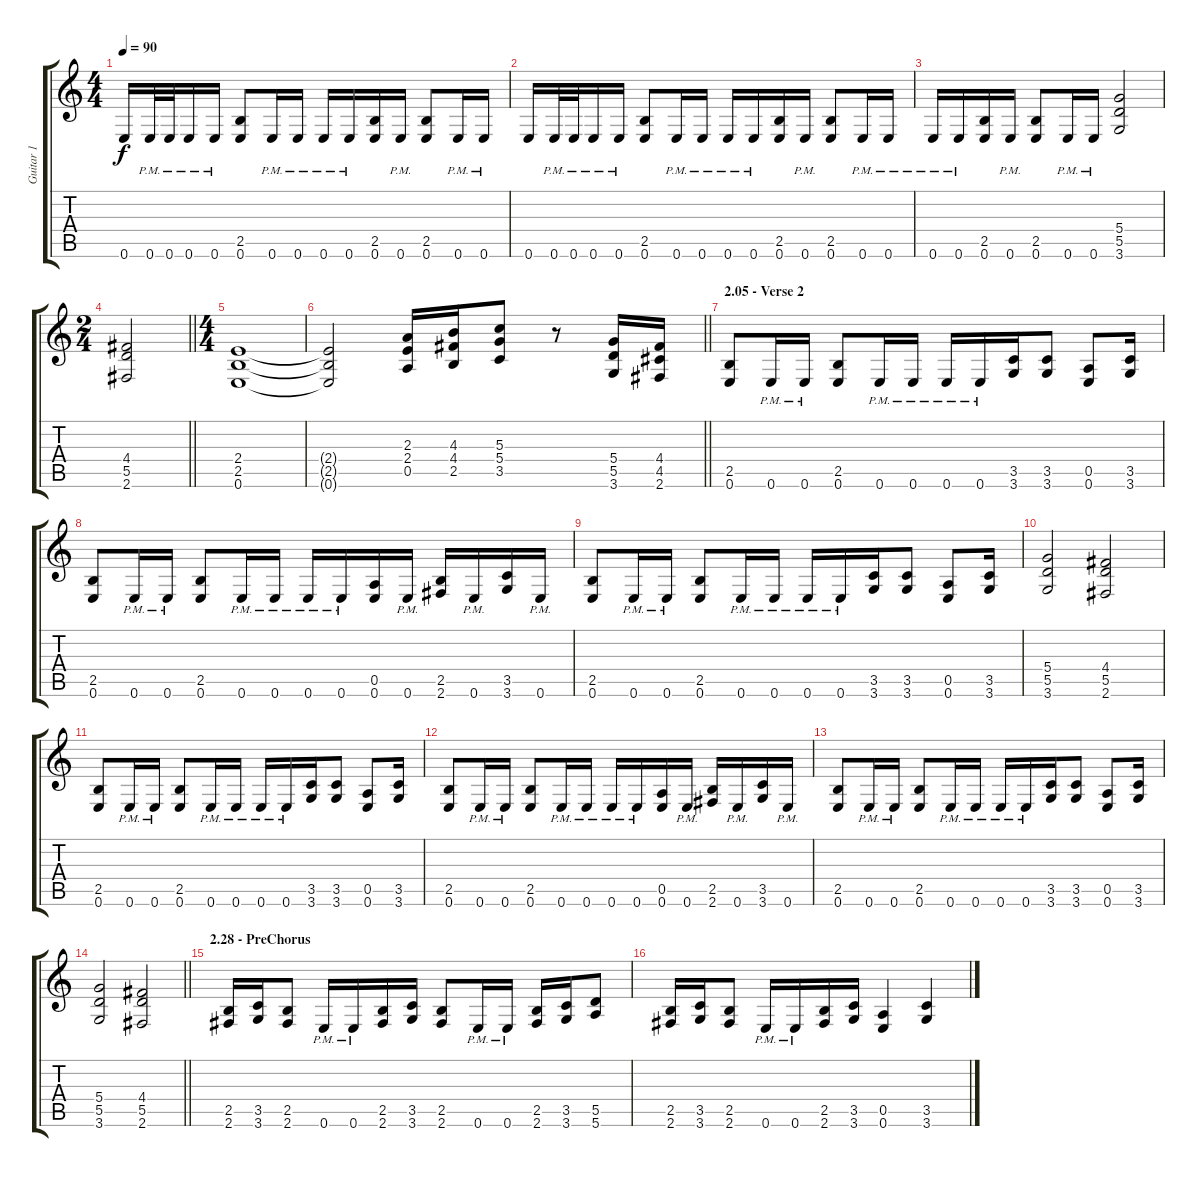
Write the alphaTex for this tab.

\track ("Guitar 1" "Guitar 1") {instrument distortionguitar}
\staff {score tabs}
\tuning (E4 B3 G3 D3 A2 E2) {hide}
\ts (4 4)
\tempo 90
\clef g2
\ks c
0.6.16{dy f} 0.6{pm}.32 0.6{pm}.32 0.6{pm}.16 0.6{pm}.16 (2.5 0.6).8 0.6{pm}.16 0.6{pm}.16 0.6{pm}.16 0.6{pm}.16 (2.5 0.6).16 0.6{pm}.16 (2.5 0.6).8 0.6{pm}.16 0.6{pm}.16 |
0.6.16 0.6{pm}.32 0.6{pm}.32 0.6{pm}.16 0.6{pm}.16 (2.5 0.6).8 0.6{pm}.16 0.6{pm}.16 0.6{pm}.16 0.6{pm}.16 (2.5 0.6).16 0.6{pm}.16 (2.5 0.6).8 0.6{pm}.16 0.6{pm}.16 |
0.6{pm}.16 0.6{pm}.16 (2.5 0.6).16 0.6{pm}.16 (2.5 0.6).8 0.6{pm}.16 0.6{pm}.16 (5.4 5.5 3.6).2 |
\ts (2 4)
\barLineRight lightlight
(4.4 5.5 2.6).2 |
\ts (4 4)
(2.4 2.5 0.6).1 |
\barLineRight lightlight
(2.4{t} 2.5{t} 0.6{t}).2 (2.3 2.4 0.5).16 (4.3 4.4 2.5).16 (5.3 5.4 3.5).8 r.8 (5.4 5.5 3.6).16 (4.4 4.5 2.6).16 |
\section ("" "2.05 - Verse 2")
(2.5 0.6).8 0.6{pm}.16 0.6{pm}.16 (2.5 0.6).8 0.6{pm}.16 0.6{pm}.16 0.6{pm}.16 0.6{pm}.16 (3.5 3.6).16 (3.5 3.6).8 (0.5 0.6).8 (3.5 3.6).16 |
(2.5 0.6).8 0.6{pm}.16 0.6{pm}.16 (2.5 0.6).8 0.6{pm}.16 0.6{pm}.16 0.6{pm}.16 0.6{pm}.16 (0.5 0.6).16 0.6{pm}.16 (2.5 2.6).16 0.6{pm}.16 (3.5 3.6).16 0.6{pm}.16 |
(2.5 0.6).8 0.6{pm}.16 0.6{pm}.16 (2.5 0.6).8 0.6{pm}.16 0.6{pm}.16 0.6{pm}.16 0.6{pm}.16 (3.5 3.6).16 (3.5 3.6).8 (0.5 0.6).8 (3.5 3.6).16 |
(5.4 5.5 3.6).2 (4.4 5.5 2.6).2 |
(2.5 0.6).8 0.6{pm}.16 0.6{pm}.16 (2.5 0.6).8 0.6{pm}.16 0.6{pm}.16 0.6{pm}.16 0.6{pm}.16 (3.5 3.6).16 (3.5 3.6).8 (0.5 0.6).8 (3.5 3.6).16 |
(2.5 0.6).8 0.6{pm}.16 0.6{pm}.16 (2.5 0.6).8 0.6{pm}.16 0.6{pm}.16 0.6{pm}.16 0.6{pm}.16 (0.5 0.6).16 0.6{pm}.16 (2.5 2.6).16 0.6{pm}.16 (3.5 3.6).16 0.6{pm}.16 |
(2.5 0.6).8 0.6{pm}.16 0.6{pm}.16 (2.5 0.6).8 0.6{pm}.16 0.6{pm}.16 0.6{pm}.16 0.6{pm}.16 (3.5 3.6).16 (3.5 3.6).8 (0.5 0.6).8 (3.5 3.6).16 |
\barLineRight lightlight
(5.4 5.5 3.6).2 (4.4 5.5 2.6).2 |
\section ("" "2.28 - PreChorus")
(2.5 2.6).16 (3.5 3.6).16 (2.5 2.6).8 0.6{pm}.16 0.6{pm}.16 (2.5 2.6).16 (3.5 3.6).16 (2.5 2.6).8 0.6{pm}.16 0.6{pm}.16 (2.5 2.6).16 (3.5 3.6).16 (5.5 5.6).8 |
(2.5 2.6).16 (3.5 3.6).16 (2.5 2.6).8 0.6{pm}.16 0.6{pm}.16 (2.5 2.6).16 (3.5 3.6).16 (0.5 0.6).4 (3.5 3.6).4
